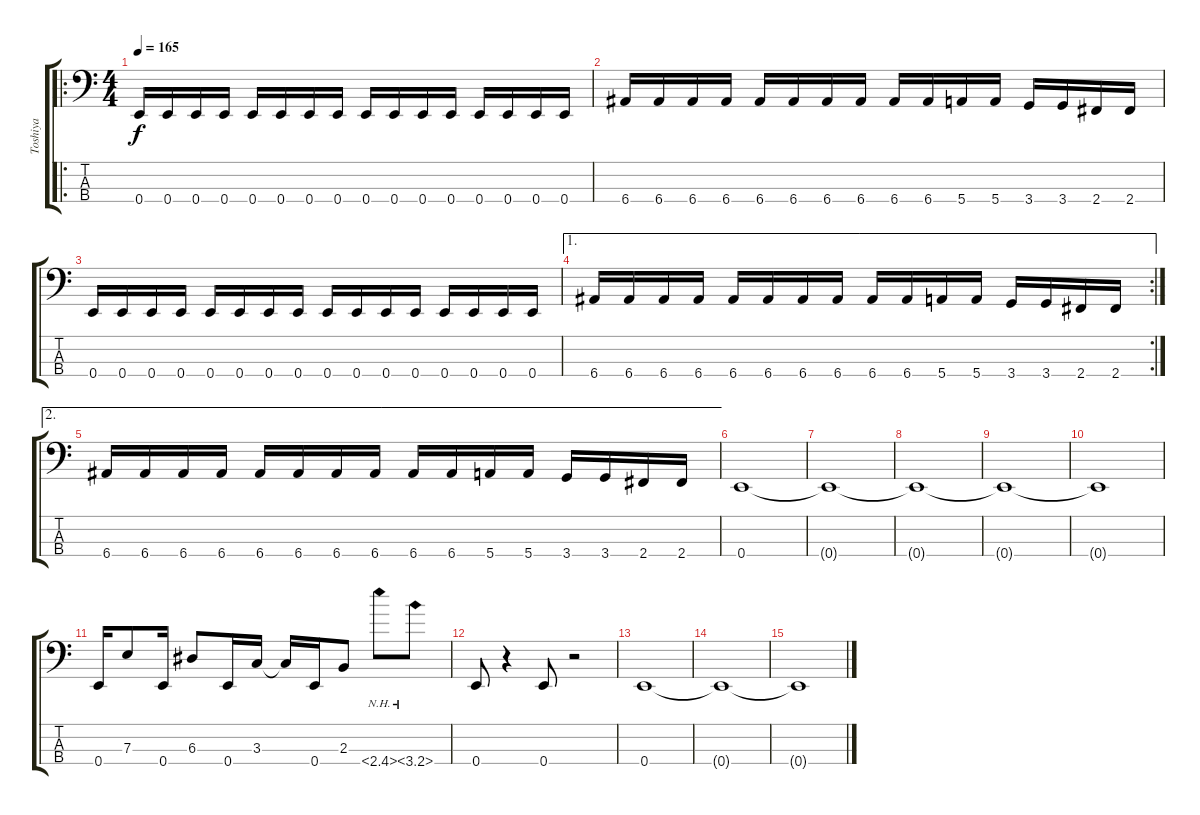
\track ("Toshiya" "Toshiya") {instrument electricbasspick}
\staff {score tabs}
\tuning (G2 D2 A1 E1) {hide}
\ro
\ts (4 4)
\tempo 165
\clef f4
\ks c
0.4.16{dy f} 0.4.16 0.4.16 0.4.16 0.4.16 0.4.16 0.4.16 0.4.16 0.4.16 0.4.16 0.4.16 0.4.16 0.4.16 0.4.16 0.4.16 0.4.16 |
6.4.16 6.4.16 6.4.16 6.4.16 6.4.16 6.4.16 6.4.16 6.4.16 6.4.16 6.4.16 5.4.16 5.4.16 3.4.16 3.4.16 2.4.16 2.4.16 |
0.4.16 0.4.16 0.4.16 0.4.16 0.4.16 0.4.16 0.4.16 0.4.16 0.4.16 0.4.16 0.4.16 0.4.16 0.4.16 0.4.16 0.4.16 0.4.16 |
\ae 1
\rc 2
6.4.16 6.4.16 6.4.16 6.4.16 6.4.16 6.4.16 6.4.16 6.4.16 6.4.16 6.4.16 5.4.16 5.4.16 3.4.16 3.4.16 2.4.16 2.4.16 |
\ae 2
6.4.16 6.4.16 6.4.16 6.4.16 6.4.16 6.4.16 6.4.16 6.4.16 6.4.16 6.4.16 5.4.16 5.4.16 3.4.16 3.4.16 2.4.16 2.4.16 |
0.4.1 |
0.4{t}.1 |
0.4{t}.1 |
0.4{t}.1 |
0.4{t}.1 |
0.4.16 7.3.8 0.4.16 6.3.8 0.4.16 3.3.16 3.3{t}.16 0.4.16 2.3.8 2.4{nh}.8 3.4{nh}.8 |
0.4.8 r.4 0.4.8 r.2 |
0.4.1 |
0.4{t}.1 |
0.4{t}.1
